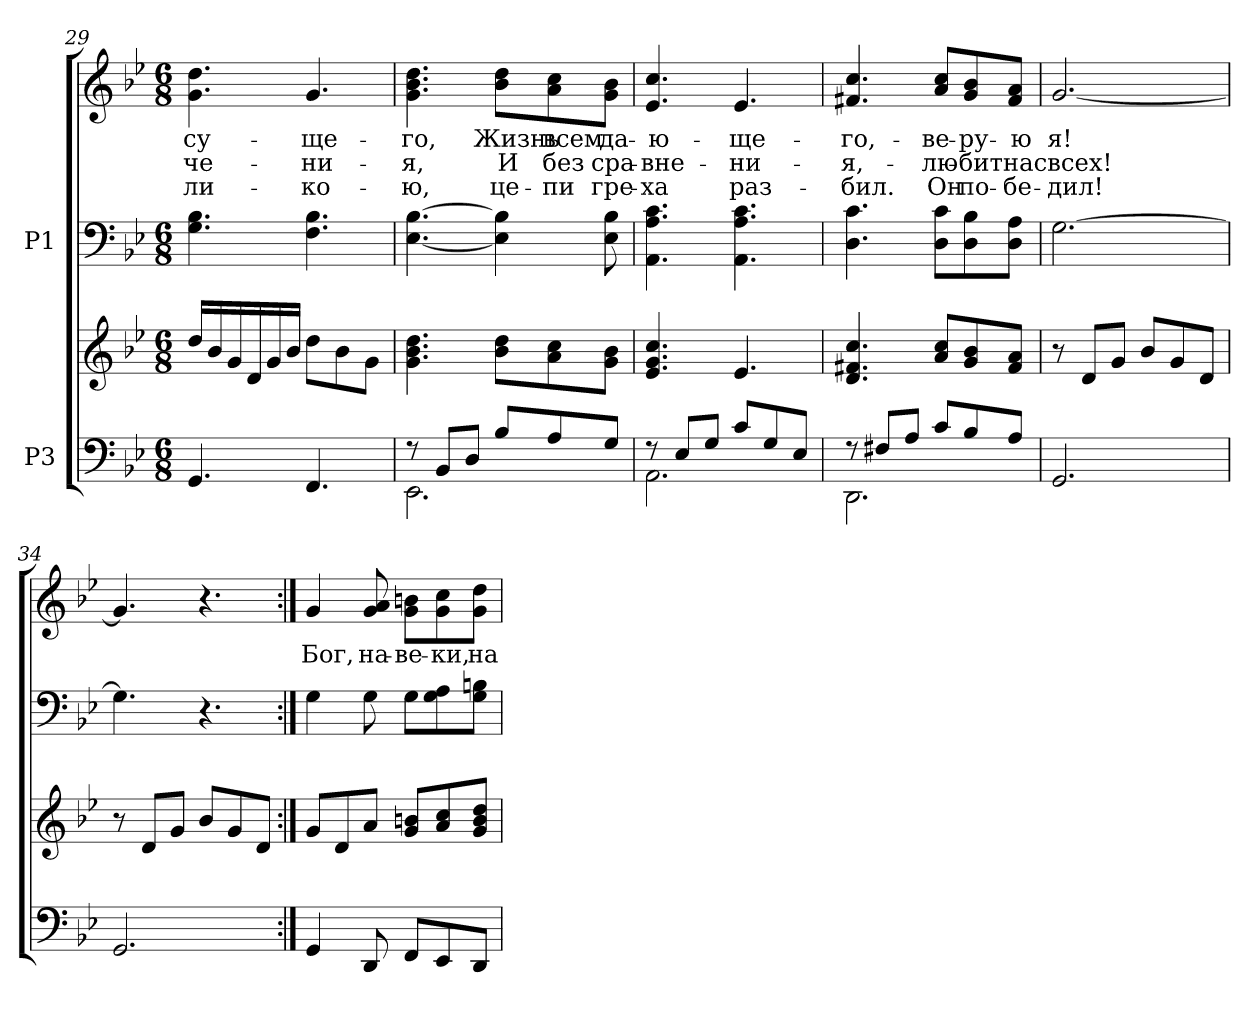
**kern	**kern	**kern	**kern	**text	**text	**text
*part2	*part2	*part1	*part1	*part1	*part1	*part1
*staff4	*staff3	*staff2	*staff1	*staff1	*staff1	*staff1
*I"P3	*	*I"P1	*	*	*	*
*clefF4	*clefG2	*clefF4	*clefG2	*	*	*
*k[b-e-]	*k[b-e-]	*k[b-e-]	*k[b-e-]	*	*	*
*g:	*g:	*g:	*g:	*	*	*
*M6/8	*M6/8	*M6/8	*M6/8	*	*	*
=29	=29	=29	=29	=29	=29	=29
!	!	!	!	!LO:LY:b:color=#000000	!LO:LY:b:color=#000000	!LO:LY:b:color=#000000
4.GGi/	16ddi/LL	4.Gi\ 4.B-i	4.gi\ 4.ddi	-су-	-че-	-ли-
.	16b-i/	.	.	.	.	.
.	16gi/	.	.	.	.	.
.	16di/	.	.	.	.	.
.	16gi/	.	.	.	.	.
.	16b-i/JJ	.	.	.	.	.
!	!	!	!	!LO:LY:b:color=#000000	!LO:LY:b:color=#000000	!LO:LY:b:color=#000000
4.FFi/	8ddi\L	4.Fi\ 4.B-i	4.gi/	-ще-	-ни-	-ко-
.	8b-i\	.	.	.	.	.
.	8gi\J	.	.	.	.	.
=30	=30	=30	=30	=30	=30	=30
*^	*	*	*	*	*	*
!	!	!	!	!	!LO:LY:b:color=#000000	!LO:LY:b:color=#000000	!LO:LY:b:color=#000000
8r	2.EE-i\	4.gi\ 4.b-i 4.ddi	[<4.E-i\ [>4.B-i	4.gi\ 4.b-i 4.ddi	-го,	-я,	-ю,
8BB-i/L	.	.	.	.	.	.	.
8Di/J	.	.	.	.	.	.	.
!	!	!	!	!	!LO:LY:b:color=#000000	!LO:LY:b:color=#000000	!LO:LY:b:color=#000000
8B-i/L	.	8b-i\ 8ddiL	4E-i\] 4B-i]	8b-i\ 8ddi\L	Жизнь	И	це-
!	!	!	!	!	!LO:LY:b:color=#000000	!LO:LY:b:color=#000000	!LO:LY:b:color=#000000
8Ai/	.	8ai\ 8cci	.	8ai\ 8cci\	всем	без	-пи
!	!	!	!	!	!LO:LY:b:color=#000000	!LO:LY:b:color=#000000	!LO:LY:b:color=#000000
8Gi/J	.	8gi\ 8b-iJ	8E-i\ 8B-i	8gi\ 8b-i\J	да-	сра-	гре-
!!LO:LB:g=z
=31	=31	=31	=31	=31	=31	=31	=31
!	!	!	!	!	!LO:LY:b:color=#000000	!LO:LY:b:color=#000000	!LO:LY:b:color=#000000
8r	2.AAi\	4.e-i/ 4.gi 4.cci	4.AAi\ 4.Ai 4.ci	4.e-i/ 4.cci	-ю-	-вне-	-ха
8E-i/L	.	.	.	.	.	.	.
8Gi/J	.	.	.	.	.	.	.
!	!	!	!	!	!LO:LY:b:color=#000000	!LO:LY:b:color=#000000	!LO:LY:b:color=#000000
8ci/L	.	4.e-i/	4.AAi\ 4.Ai 4.ci	4.e-i/	-ще-	-ни-	раз-
8Gi/	.	.	.	.	.	.	.
8E-i/J	.	.	.	.	.	.	.
=32	=32	=32	=32	=32	=32	=32	=32
!	!	!	!	!	!LO:LY:b:color=#000000	!LO:LY:b:color=#000000	!LO:LY:b:color=#000000
8r	2.DDi\	4.di/ 4.f#Xi 4.cci	4.Di\ 4.ci	4.f#Xi/ 4.cci	-го,-	-я,-	-бил.
8F#Xi/L	.	.	.	.	.	.	.
8Ai/J	.	.	.	.	.	.	.
!	!	!	!	!	!LO:LY:b:color=#000000	!LO:LY:b:color=#000000	!LO:LY:b:color=#000000
8ci/L	.	8ai/ 8cciL	8Di\ 8ci\L	8ai/ 8cci/L	-ве-	-лю-	Он
!	!	!	!	!	!LO:LY:b:color=#000000	!LO:LY:b:color=#000000	!LO:LY:b:color=#000000
8B-i/	.	8gi/ 8b-i	8Di\ 8B-i\	8gi/ 8b-i/	-ру-	-бит	по-
!	!	!	!	!	!LO:LY:b:color=#000000	!LO:LY:b:color=#000000	!LO:LY:b:color=#000000
8Ai/J	.	8f#i/ 8aiJ	8Di\ 8Ai\J	8f#i/ 8ai/J	-ю	нас	-бе-
*v	*v	*	*	*	*	*	*
=33	=33	=33	=33	=33	=33	=33
!	!	!	!	!LO:LY:b:color=#000000	!LO:LY:b:color=#000000	!LO:LY:b:color=#000000
2.GGi/	8r	[>2.Gi\	[<2.gi/	я!	всех!	-дил!
.	8di/L	.	.	.	.	.
.	8gi/J	.	.	.	.	.
.	8b-i/L	.	.	.	.	.
.	8gi/	.	.	.	.	.
.	8di/J	.	.	.	.	.
=34	=34	=34	=34	=34	=34	=34
2.GGi/	8r	4.Gi\]	4.gi/]	.	.	.
.	8di/L	.	.	.	.	.
.	8gi/J	.	.	.	.	.
.	8b-i/L	4.r	4.r	.	.	.
.	8gi/	.	.	.	.	.
.	8di/J	.	.	.	.	.
=35:|!	=35:|!	=35:|!	=35:|!	=35:|!	=35:|!	=35:|!
!	!	!	!	!LO:LY:b:color=#000000	!	!
4GGi/	8gi/L	4Gi\	4gi/	Бог,	.	.
.	8di/	.	.	.	.	.
!	!	!	!	!LO:LY:b:color=#000000	!	!
8DDi/	8ai/J	8Gi\	8gi/ 8ai	на-	.	.
!	!	!	!	!LO:LY:b:color=#000000	!	!
8FFi/L	8gi/ 8bniL	8Gi\L	8gi\ 8bni\L	-ве-	.	.
!	!	!	!	!LO:LY:b:color=#000000	!	!
8EE-i/	8ai/ 8cci	8Gi\ 8Ai\	8gi\ 8cci\	-ки,	.	.
!	!	!	!	!LO:LY:b:color=#000000	!	!
8DDi/J	8gi/ 8bi 8ddiJ	8Gi\ 8Bni\J	8gi\ 8ddi\J	на-	.	.
=	=	=	=	=	=	=
*-	*-	*-	*-	*-	*-	*-
